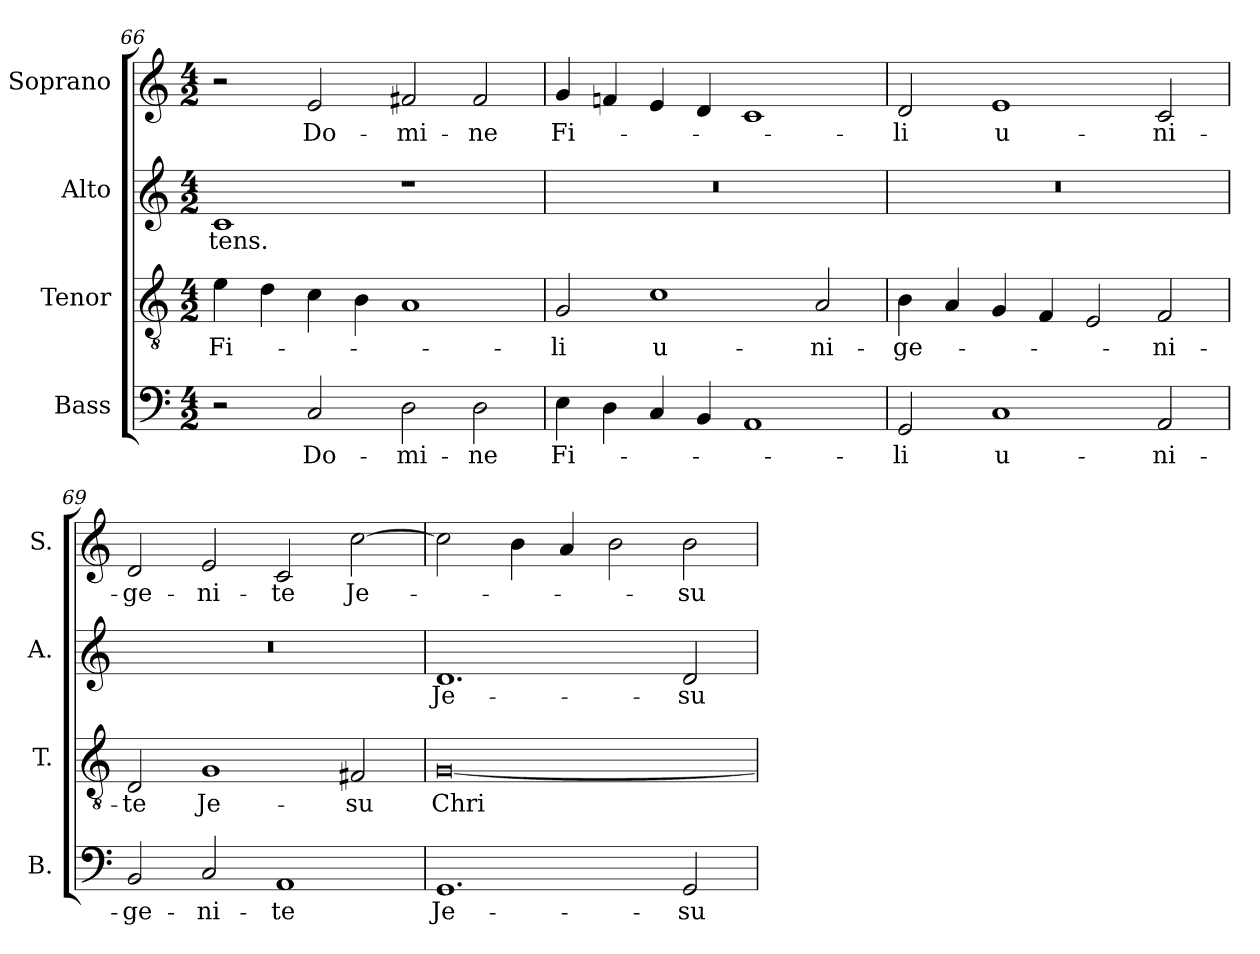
**kern	**text	**kern	**text	**kern	**text	**kern	**text
*part4	*part4	*part3	*part3	*part2	*part2	*part1	*part1
*staff4	*staff4	*staff3	*staff3	*staff2	*staff2	*staff1	*staff1
*I"Bass	*	*I"Tenor	*	*I"Alto	*	*I"Soprano	*
*I'B.	*	*I'T.	*	*I'A.	*	*I'S.	*
!!LO:LB:g=z
*clefF4	*	*clefGv2	*	*clefG2	*	*clefG2	*
*	*	*ITrd7c12	*	*	*	*	*
*k[]	*	*k[]	*	*k[]	*	*k[]	*
*C:	*	*C:	*	*C:	*	*C:	*
*M4/2	*	*M4/2	*	*M4/2	*	*M4/2	*
=66	=66	=66	=66	=66	=66	=66	=66
!	!	!	!LO:LY:b:color=#000000	!	!	!	!
!	!	!	!	!	!LO:LY:b:color=#000000	!	!
2r	.	4Ei\	Fi-	1ci	-tens.	2r	.
.	.	4Di\	.	.	.	.	.
!	!LO:LY:b:color=#000000	!	!	!	!	!	!
!	!	!	!	!	!	!	!LO:LY:b:color=#000000
2Ci/	Do-	4Ci\	.	.	.	2ei/	Do-
.	.	4BBi\	.	.	.	.	.
!	!LO:LY:b:color=#000000	!	!	!	!	!	!
!	!	!	!	!	!	!	!LO:LY:b:color=#000000
2Di\	-mi-	1AAi	.	1r	.	2f#Xi/	-mi-
!	!LO:LY:b:color=#000000	!	!	!	!	!	!
!	!	!	!	!	!	!	!LO:LY:b:color=#000000
2Di\	-ne	.	.	.	.	2f#i/	-ne
=67	=67	=67	=67	=67	=67	=67	=67
!	!LO:LY:b:color=#000000	!	!	!	!	!	!
!	!	!	!LO:LY:b:color=#000000	!LO:N:vis=1	!	!	!
!	!	!	!	!	!	!	!LO:LY:b:color=#000000
4Ei\	Fi-	2GGi/	-li	0r	.	4gi/	Fi-
4Di\	.	.	.	.	.	4fni/	.
!	!	!	!LO:LY:b:color=#000000	!	!	!	!
4Ci/	.	1Ci	u-	.	.	4ei/	.
4BBi/	.	.	.	.	.	4di/	.
1AAi	.	.	.	.	.	1ci	.
!	!	!	!LO:LY:b:color=#000000	!	!	!	!
.	.	2AAi/	-ni-	.	.	.	.
=68	=68	=68	=68	=68	=68	=68	=68
!	!LO:LY:b:color=#000000	!	!	!	!	!	!
!	!	!	!LO:LY:b:color=#000000	!LO:N:vis=1	!	!	!
!	!	!	!	!	!	!	!LO:LY:b:color=#000000
2GGi/	-li	4BBi\	-ge-	0r	.	2di/	-li
.	.	4AAi/	.	.	.	.	.
!	!LO:LY:b:color=#000000	!	!	!	!	!	!
!	!	!	!	!	!	!	!LO:LY:b:color=#000000
1Ci	u-	4GGi/	.	.	.	1ei	u-
.	.	4FFi/	.	.	.	.	.
.	.	2EEi/	.	.	.	.	.
!	!LO:LY:b:color=#000000	!	!	!	!	!	!
!	!	!	!LO:LY:b:color=#000000	!	!	!	!
!	!	!	!	!	!	!	!LO:LY:b:color=#000000
2AAi/	-ni-	2FFi/	-ni-	.	.	2ci/	-ni-
=69	=69	=69	=69	=69	=69	=69	=69
!	!LO:LY:b:color=#000000	!	!	!	!	!	!
!	!	!	!LO:LY:b:color=#000000	!LO:N:vis=1	!	!	!
!	!	!	!	!	!	!	!LO:LY:b:color=#000000
2BBi/	-ge-	2DDi/	-te	0r	.	2di/	-ge-
!	!LO:LY:b:color=#000000	!	!	!	!	!	!
!	!	!	!LO:LY:b:color=#000000	!	!	!	!
!	!	!	!	!	!	!	!LO:LY:b:color=#000000
2Ci/	-ni-	1GGi	Je-	.	.	2ei/	-ni-
!	!LO:LY:b:color=#000000	!	!	!	!	!	!
!	!	!	!	!	!	!	!LO:LY:b:color=#000000
1AAi	-te	.	.	.	.	2ci/	-te
!	!	!	!LO:LY:b:color=#000000	!	!	!	!
!	!	!	!	!	!	!	!LO:LY:b:color=#000000
.	.	2FF#Xi/	-su	.	.	[2cci\	Je-
=70	=70	=70	=70	=70	=70	=70	=70
!	!LO:LY:b:color=#000000	!	!	!	!	!	!
!	!	!	!LO:LY:b:color=#000000	!	!	!	!
!	!	!	!	!	!LO:LY:b:color=#000000	!	!
1.GGi	Je-	[0GGi	Chri-	1.di	Je-	2cci\]	.
.	.	.	.	.	.	4bi\	.
.	.	.	.	.	.	4ai/	.
.	.	.	.	.	.	2bi\	.
!	!LO:LY:b:color=#000000	!	!	!	!	!	!
!	!	!	!	!	!LO:LY:b:color=#000000	!	!
!	!	!	!	!	!	!	!LO:LY:b:color=#000000
2GGi/	-su	.	.	2di/	-su	2bi\	-su
=	=	=	=	=	=	=	=
*-	*-	*-	*-	*-	*-	*-	*-
